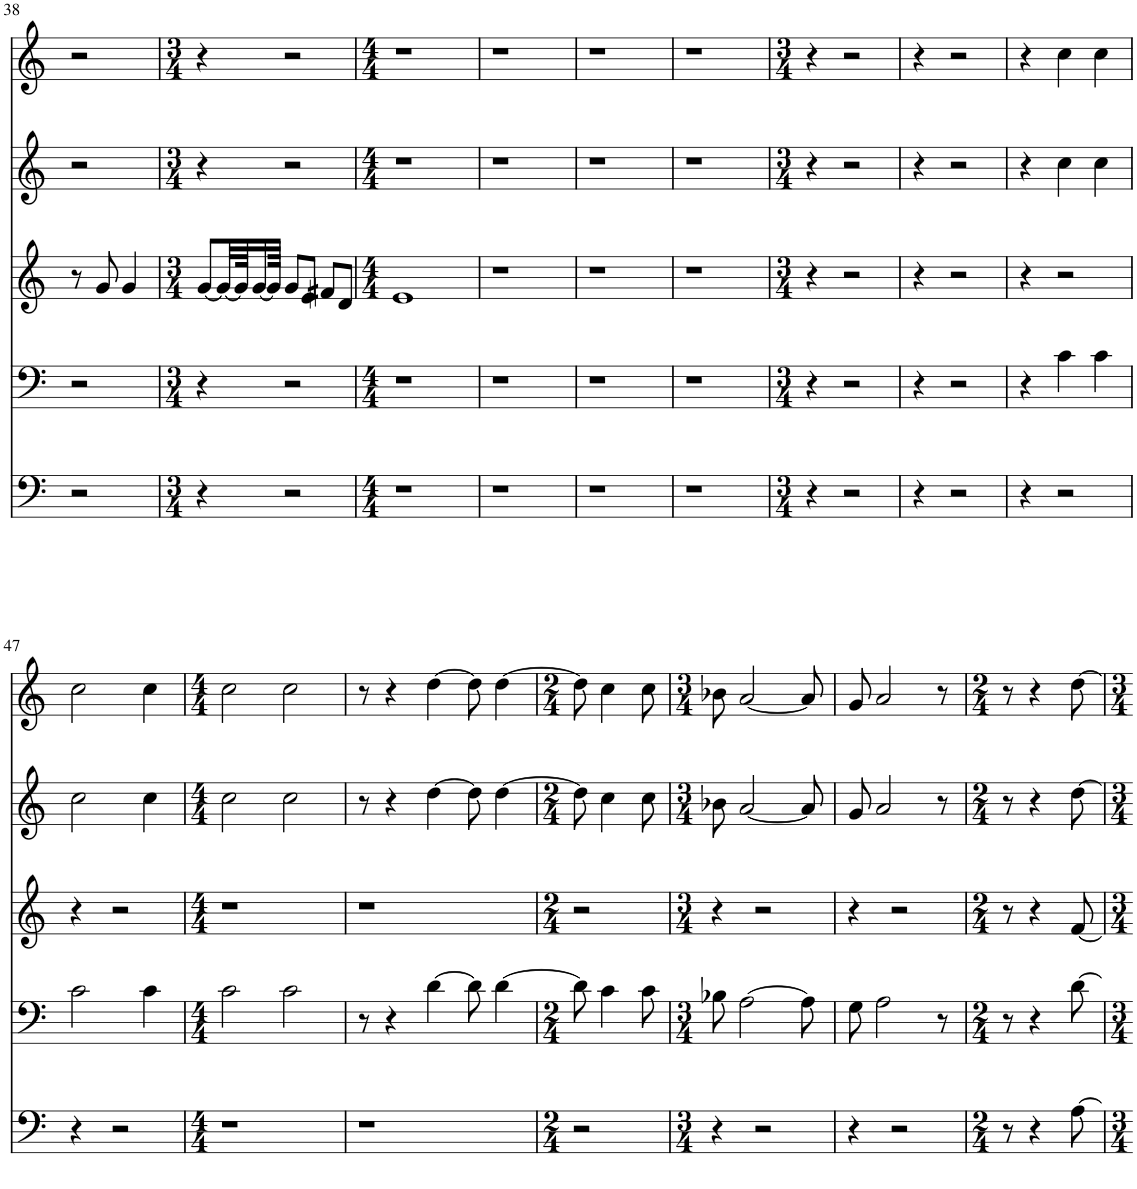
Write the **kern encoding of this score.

**kern	**kern	**kern	**kern	**kern
*part5	*part4	*part3	*part2	*part1
*staff5	*staff4	*staff3	*staff2	*staff1
*I"Bass 1	*I"Tenor 1	*I"Alto 1	*I"Sop 2	*I"Treble 1
!!LO:PB:g=z
*clefF4	*clefF4	*clefG2	*clefG2	*clefG2
*	*Trd4c7	*Trd1c2	*	*Trd-7c-12
*k[]	*k[]	*k[]	*k[]	*k[]
*M2/4	*M2/4	*M2/4	*M2/4	*M2/4
=38	=38	=38	=38	=38
2r	2r	8r	2r	2r
.	.	8g/	.	.
.	.	4g/	.	.
=39	=39	=39	=39	=39
*M3/4	*M3/4	*M3/4	*M3/4	*M3/4
4r	4r	[8g/L	4r	4r
.	.	32g/LL_	.	.
.	.	64g/JK]	.	.
.	.	[16g/	.	.
.	.	64g/JJkk]	.	.
2r	2r	8g/L	2r	2r
.	.	8e/J	.	.
.	.	8f#X/L	.	.
.	.	8d/J	.	.
=40	=40	=40	=40	=40
*M4/4	*M4/4	*M4/4	*M4/4	*M4/4
1r	1r	1e	1r	1r
=41	=41	=41	=41	=41
1r	1r	1r	1r	1r
=42	=42	=42	=42	=42
1r	1r	1r	1r	1r
=43	=43	=43	=43	=43
1r	1r	1r	1r	1r
=44	=44	=44	=44	=44
*M3/4	*M3/4	*M3/4	*M3/4	*M3/4
4r	4r	4r	4r	4r
2r	2r	2r	2r	2r
=45	=45	=45	=45	=45
4r	4r	4r	4r	4r
2r	2r	2r	2r	2r
=46	=46	=46	=46	=46
4r	4r	4r	4r	4r
2r	4c\	2r	4cc\	4cc\
.	4c\	.	4cc\	4cc\
!!LO:LB:g=z
=47	=47	=47	=47	=47
4r	2c\	4r	2cc\	2cc\
2r	.	2r	.	.
.	4c\	.	4cc\	4cc\
=48	=48	=48	=48	=48
*M4/4	*M4/4	*M4/4	*M4/4	*M4/4
1r	2c\	1r	2cc\	2cc\
.	2c\	.	2cc\	2cc\
=49	=49	=49	=49	=49
1r	8r	1r	8r	8r
.	4r	.	4r	4r
.	[4d\	.	[4dd\	[4dd\
.	8d\]	.	8dd\]	8dd\]
.	[4d\	.	[4dd\	[4dd\
=50	=50	=50	=50	=50
*M2/4	*M2/4	*M2/4	*M2/4	*M2/4
2r	8d\]	2r	8dd\]	8dd\]
.	4c\	.	4cc\	4cc\
.	8c\	.	8cc\	8cc\
=51	=51	=51	=51	=51
*M3/4	*M3/4	*M3/4	*M3/4	*M3/4
4r	8B-X\	4r	8b-X\	8b-X\
.	[2A\	.	[2a/	[2a/
2r	.	2r	.	.
.	8A\]	.	8a/]	8a/]
=52	=52	=52	=52	=52
4r	8G\	4r	8g/	8g/
.	2A\	.	2a/	2a/
2r	.	2r	.	.
.	8r	.	8r	8r
=53	=53	=53	=53	=53
*M2/4	*M2/4	*M2/4	*M2/4	*M2/4
8r	8r	8r	8r	8r
4r	4r	4r	4r	4r
[8A\	[8d\	[8f/	[8dd\	[8dd\
=	=	=	=	=
*-	*-	*-	*-	*-
